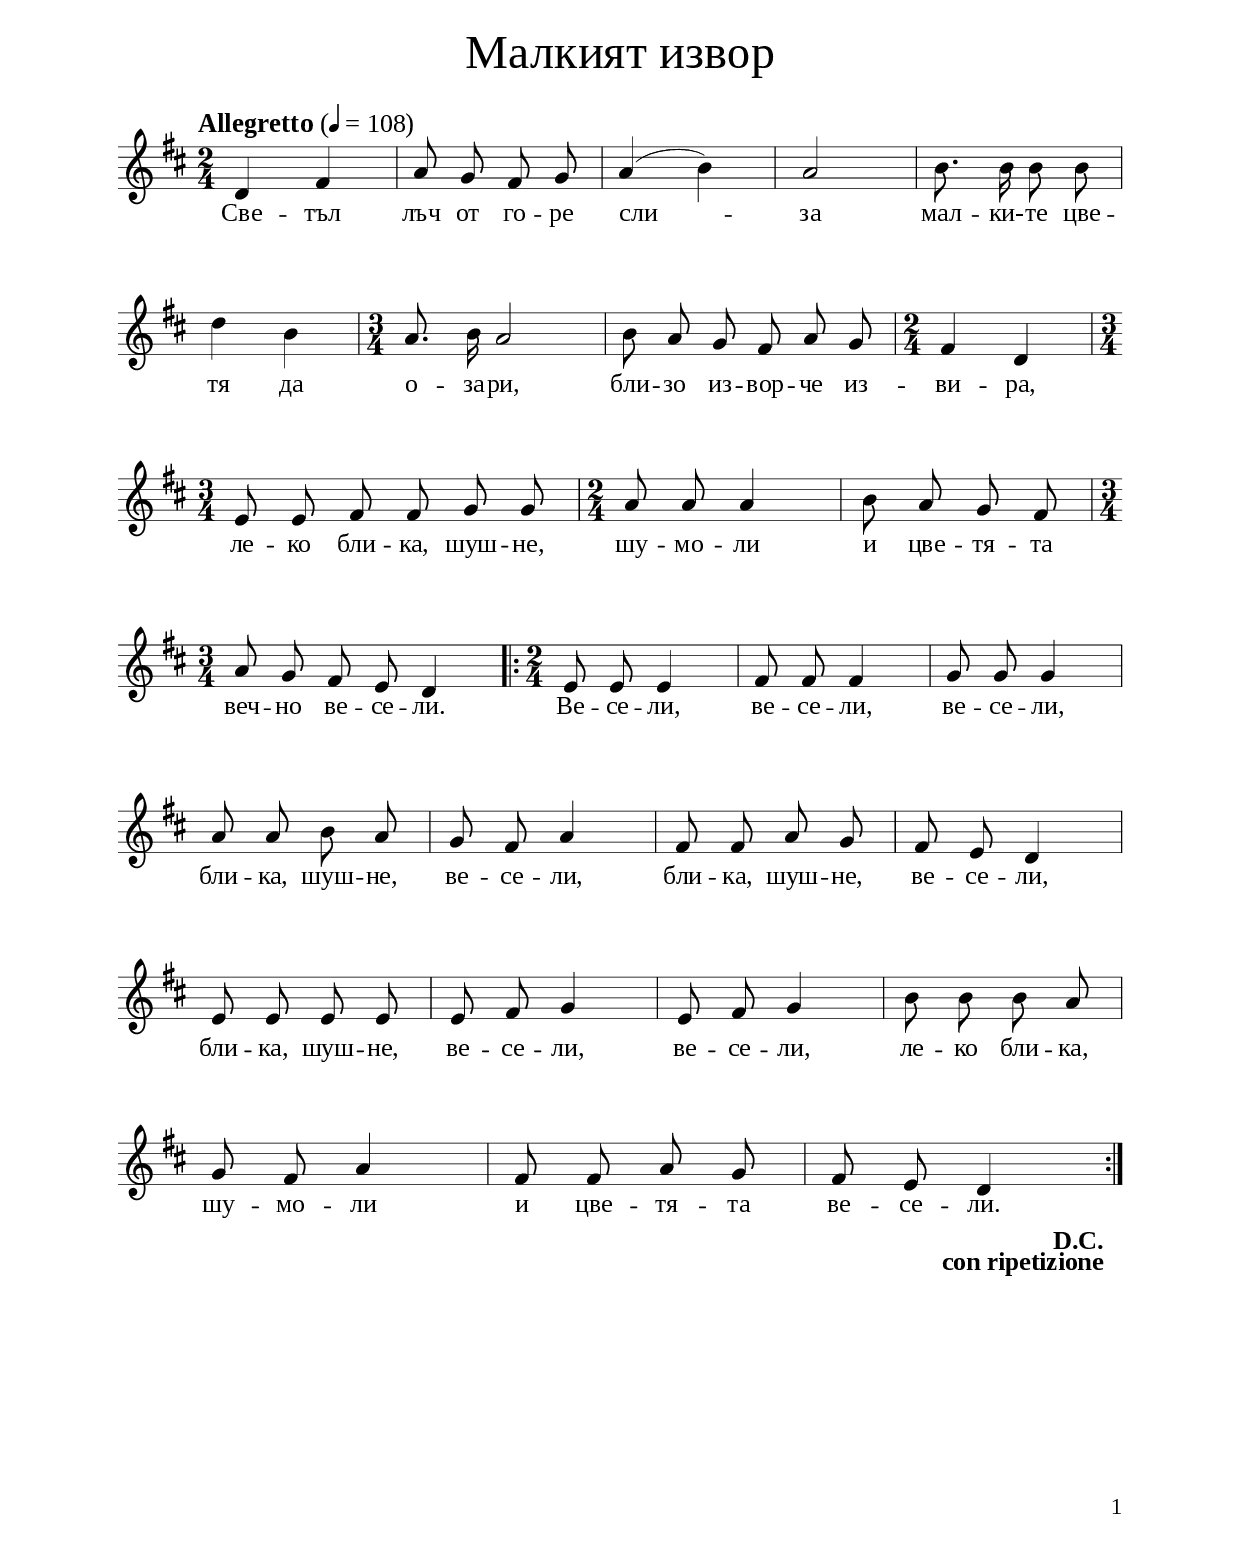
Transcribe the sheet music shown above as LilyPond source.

\version "2.24.3"

% include paper part and global functions
\include "include/globals.ily"

\bookpart {
  \label #'ref099
  \tocItem \markup "Малкият извор"
  \include "include/bookpart-paper.ily"
  \score {
    \include "include/score-layout.ily"


    \new Voice \absolute  {
      \clef treble
      \key d \major
      \time 2/4
      \tempoFunc "Allegretto" 4 "108"
      \autoBeamOff

      d'4 fis'4 | a'8 g'8 fis'8 g'8| a'4 ( b' ) | a'2 |b'8. b'16 b'8 b'8 | \break

      d''4 b'4 |  \time 3/4 a'8. b'16  a'2 | b'8 a'8 g'8 fis'8 a'8 g'8 | \time 2/4 fis'4 d'4 | \break

      \time 3/4 e'8 e'8 fis' fis' g'8 g' | \time 2/4 a' a' a'4 | b'8 a' g' fis' \break

      \time 3/4 a'8 g' fis' e' d'4  |  \bar ".|:"
      \time 2/4 e'8 e' e'4 | fis'8 fis'  fis'4 | g'8 g'  g'4 |\break

      a'8 a' b' a' | g' fis'  a'4 | fis'8 fis' a'8 g'|  fis' e'  d'4| \break

      e'8 e' e' e'| e' fis'  g'4 | e'8 fis' g'4 | b'8 b'8  b'8 a'8 \break |

      g'8 fis'8 a'4 | fis'8 fis' a'8 g'| fis' e' d'4 | \bar ":|."

    }

    \addlyrics {
      Све -- тъл лъч от го -- ре сли  --  за
      мал -- "ки-" -- те цве -- тя да о -- за -- ри,
      бли -- зо из -- вор -- че из -- ви -- ра,
      ле -- ко бли -- ка, шуш  -- не, шу -- мо -- ли
      и цве -- тя -- та веч -- но ве -- се -- ли.
      Ве -- се -- ли, ве -- се -- ли, ве -- се -- ли,
      бли -- ка, шуш -- не, ве -- се -- ли,
      бли -- ка, шуш -- не, ве -- се -- ли,
      бли -- ка, шуш -- не, ве -- се -- ли,
      ве -- се -- ли, ле -- ко бли  -- ка, шу --  мо -- ли
      и цве -- тя -- та ве -- се -- ли. Ве -- се -- ли.
    }

    \header {
      title = \titleFunc #'ref_desc_10 "Малкият извор" "Malkiyat izvor"
    }

    \midi{}

  } % score
  \markup \dc-two "D.C.""con ripetizione"


} % bookpart
